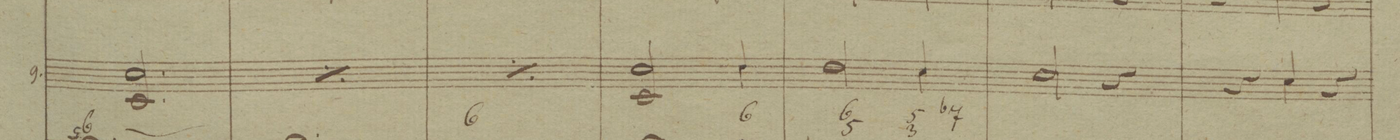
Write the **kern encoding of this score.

**kern	**dynam
*I"9.	*
*clefG2	*
*k[b-]	*
*M3/4	*
2.F/ 2.f	.
=140	=140
*rep	*
2.F/ 2.f	.
*Xrep	*
=141	=141
*rep	*
2.F/ 2.f	.
*Xrep	*
=142	=142
*^	*
2F/ 2f	2rDyy	.
4g/	4g\	.
=143	=143	=143
2g/	2g\	.
4f/	4f\	.
=144	=144	=144
2f/	2f\	.
4r	4ryy	.
*v	*v	*
=145	=145
4r	.
*^	*
4f/	4f\	.
4r	4ryy	.
*v	*v	*
=146	=146
*-	*-
